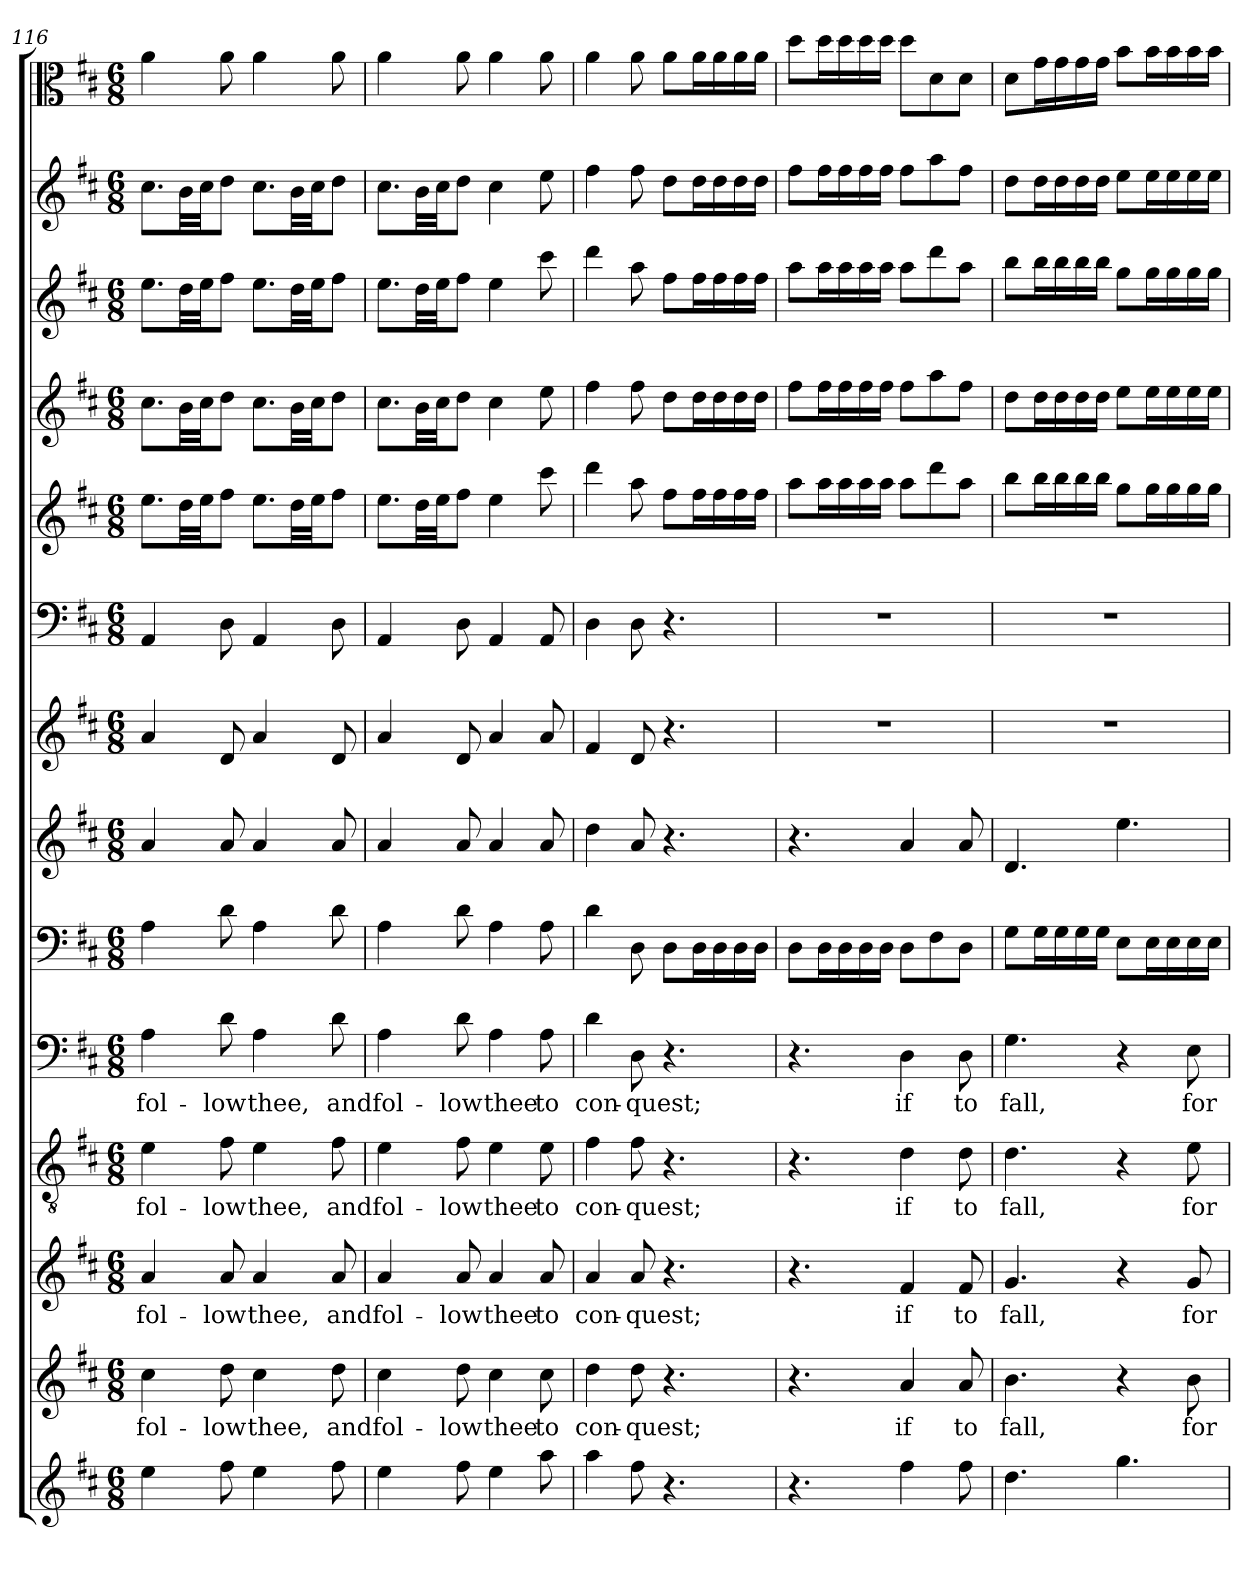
**kern	**kern	**text	**kern	**text	**kern	**text	**kern	**text	**kern	**kern	**kern	**kern	**kern	**kern	**kern	**kern	**kern
*part14	*part13	*part13	*part12	*part12	*part11	*part11	*part10	*part10	*part9	*part8	*part7	*part6	*part5	*part4	*part3	*part2	*part1
*staff14	*staff13	*staff13	*staff12	*staff12	*staff11	*staff11	*staff10	*staff10	*staff9	*staff8	*staff7	*staff6	*staff5	*staff4	*staff3	*staff2	*staff1
*clefG2	*clefG2	*	*clefG2	*	*clefGv2	*	*clefF4	*	*clefF4	*clefG2	*clefG2	*clefF4	*clefG2	*clefG2	*clefG2	*clefG2	*clefC3
*k[f#c#]	*k[f#c#]	*	*k[f#c#]	*	*k[f#c#]	*	*k[f#c#]	*	*k[f#c#]	*k[f#c#]	*k[f#c#]	*k[f#c#]	*k[f#c#]	*k[f#c#]	*k[f#c#]	*k[f#c#]	*k[f#c#]
*D:	*D:	*	*D:	*	*D:	*	*D:	*	*D:	*D:	*D:	*D:	*D:	*D:	*D:	*D:	*D:
*M6/8	*M6/8	*	*M6/8	*	*M6/8	*	*M6/8	*	*M6/8	*M6/8	*M6/8	*M6/8	*M6/8	*M6/8	*M6/8	*M6/8	*M6/8
=116	=116	=116	=116	=116	=116	=116	=116	=116	=116	=116	=116	=116	=116	=116	=116	=116	=116
4ee\	4cc#\	fol-	4a/	fol-	4e\	fol-	4A\	fol-	4A\	4a/	4a/	4AA/	8.ee\L	8.cc#\L	8.ee\L	8.cc#\L	4a\
.	.	.	.	.	.	.	.	.	.	.	.	.	32dd\LL	32b\LL	32dd\LL	32b\LL	.
.	.	.	.	.	.	.	.	.	.	.	.	.	32ee\JJ	32cc#\JJ	32ee\JJ	32cc#\JJ	.
8ff#\	8dd\	-low	8a/	-low	8f#\	-low	8d\	-low	8d\	8a/	8d/	8D\	8ff#\J	8dd\J	8ff#\J	8dd\J	8a\
4ee\	4cc#\	thee,	4a/	thee,	4e\	thee,	4A\	thee,	4A\	4a/	4a/	4AA/	8.ee\L	8.cc#\L	8.ee\L	8.cc#\L	4a\
.	.	.	.	.	.	.	.	.	.	.	.	.	32dd\LL	32b\LL	32dd\LL	32b\LL	.
.	.	.	.	.	.	.	.	.	.	.	.	.	32ee\JJ	32cc#\JJ	32ee\JJ	32cc#\JJ	.
8ff#\	8dd\	and	8a/	and	8f#\	and	8d\	and	8d\	8a/	8d/	8D\	8ff#\J	8dd\J	8ff#\J	8dd\J	8a\
=117	=117	=117	=117	=117	=117	=117	=117	=117	=117	=117	=117	=117	=117	=117	=117	=117	=117
4ee\	4cc#\	fol-	4a/	fol-	4e\	fol-	4A\	fol-	4A\	4a/	4a/	4AA/	8.ee\L	8.cc#\L	8.ee\L	8.cc#\L	4a\
.	.	.	.	.	.	.	.	.	.	.	.	.	32dd\LL	32b\LL	32dd\LL	32b\LL	.
.	.	.	.	.	.	.	.	.	.	.	.	.	32ee\JJ	32cc#\JJ	32ee\JJ	32cc#\JJ	.
8ff#\	8dd\	-low	8a/	-low	8f#\	-low	8d\	-low	8d\	8a/	8d/	8D\	8ff#\J	8dd\J	8ff#\J	8dd\J	8a\
4ee\	4cc#\	thee	4a/	thee	4e\	thee	4A\	thee	4A\	4a/	4a/	4AA/	4ee\	4cc#\	4ee\	4cc#\	4a\
8aa\	8cc#\	to	8a/	to	8e\	to	8A\	to	8A\	8a/	8a/	8AA/	8ccc#\	8ee\	8ccc#\	8ee\	8a\
=118	=118	=118	=118	=118	=118	=118	=118	=118	=118	=118	=118	=118	=118	=118	=118	=118	=118
4aa\	4dd\	con-	4a/	con-	4f#\	con-	4d\	con-	4d\	4dd\	4f#/	4D\	4ddd\	4ff#\	4ddd\	4ff#\	4a\
8ff#\	8dd\	-quest;	8a/	-quest;	8f#\	-quest;	8D\	-quest;	8D\	8a/	8d/	8D\	8aa\	8ff#\	8aa\	8ff#\	8a\
4.r	4.r	.	4.r	.	4.r	.	4.r	.	8D\L	4.r	4.r	4.r	8ff#\L	8dd\L	8ff#\L	8dd\L	8a\L
.	.	.	.	.	.	.	.	.	16D\L	.	.	.	16ff#\L	16dd\L	16ff#\L	16dd\L	16a\L
.	.	.	.	.	.	.	.	.	16D\	.	.	.	16ff#\	16dd\	16ff#\	16dd\	16a\
.	.	.	.	.	.	.	.	.	16D\	.	.	.	16ff#\	16dd\	16ff#\	16dd\	16a\
.	.	.	.	.	.	.	.	.	16D\JJ	.	.	.	16ff#\JJ	16dd\JJ	16ff#\JJ	16dd\JJ	16a\JJ
=119	=119	=119	=119	=119	=119	=119	=119	=119	=119	=119	=119	=119	=119	=119	=119	=119	=119
4.r	4.r	.	4.r	.	4.r	.	4.r	.	8D\L	4.r	2.r	2.r	8aa\L	8ff#\L	8aa\L	8ff#\L	8dd\L
.	.	.	.	.	.	.	.	.	16D\L	.	.	.	16aa\L	16ff#\L	16aa\L	16ff#\L	16dd\L
.	.	.	.	.	.	.	.	.	16D\	.	.	.	16aa\	16ff#\	16aa\	16ff#\	16dd\
.	.	.	.	.	.	.	.	.	16D\	.	.	.	16aa\	16ff#\	16aa\	16ff#\	16dd\
.	.	.	.	.	.	.	.	.	16D\JJ	.	.	.	16aa\JJ	16ff#\JJ	16aa\JJ	16ff#\JJ	16dd\JJ
4ff#\	4a/	if	4f#/	if	4d\	if	4D\	if	8D\L	4a/	.	.	8aa\L	8ff#\L	8aa\L	8ff#\L	8dd\L
.	.	.	.	.	.	.	.	.	8F#\	.	.	.	8ddd\	8aa\	8ddd\	8aa\	8d\
8ff#\	8a/	to	8f#/	to	8d\	to	8D\	to	8D\J	8a/	.	.	8aa\J	8ff#\J	8aa\J	8ff#\J	8d\J
=120	=120	=120	=120	=120	=120	=120	=120	=120	=120	=120	=120	=120	=120	=120	=120	=120	=120
4.dd\	4.b\	fall,	4.g/	fall,	4.d\	fall,	4.G\	fall,	8G\L	4.d/	2.r	2.r	8bb\L	8dd\L	8bb\L	8dd\L	8d\L
.	.	.	.	.	.	.	.	.	16G\L	.	.	.	16bb\L	16dd\L	16bb\L	16dd\L	16g\L
.	.	.	.	.	.	.	.	.	16G\	.	.	.	16bb\	16dd\	16bb\	16dd\	16g\
.	.	.	.	.	.	.	.	.	16G\	.	.	.	16bb\	16dd\	16bb\	16dd\	16g\
.	.	.	.	.	.	.	.	.	16G\JJ	.	.	.	16bb\JJ	16dd\JJ	16bb\JJ	16dd\JJ	16g\JJ
4.gg\	4r	.	4r	.	4r	.	4r	.	8E\L	4.ee\	.	.	8gg\L	8ee\L	8gg\L	8ee\L	8b\L
.	.	.	.	.	.	.	.	.	16E\L	.	.	.	16gg\L	16ee\L	16gg\L	16ee\L	16b\L
.	.	.	.	.	.	.	.	.	16E\	.	.	.	16gg\	16ee\	16gg\	16ee\	16b\
.	8b\	for	8g/	for	8e\	for	8E\	for	16E\	.	.	.	16gg\	16ee\	16gg\	16ee\	16b\
.	.	.	.	.	.	.	.	.	16E\JJ	.	.	.	16gg\JJ	16ee\JJ	16gg\JJ	16ee\JJ	16b\JJ
=	=	=	=	=	=	=	=	=	=	=	=	=	=	=	=	=	=
*-	*-	*-	*-	*-	*-	*-	*-	*-	*-	*-	*-	*-	*-	*-	*-	*-	*-
